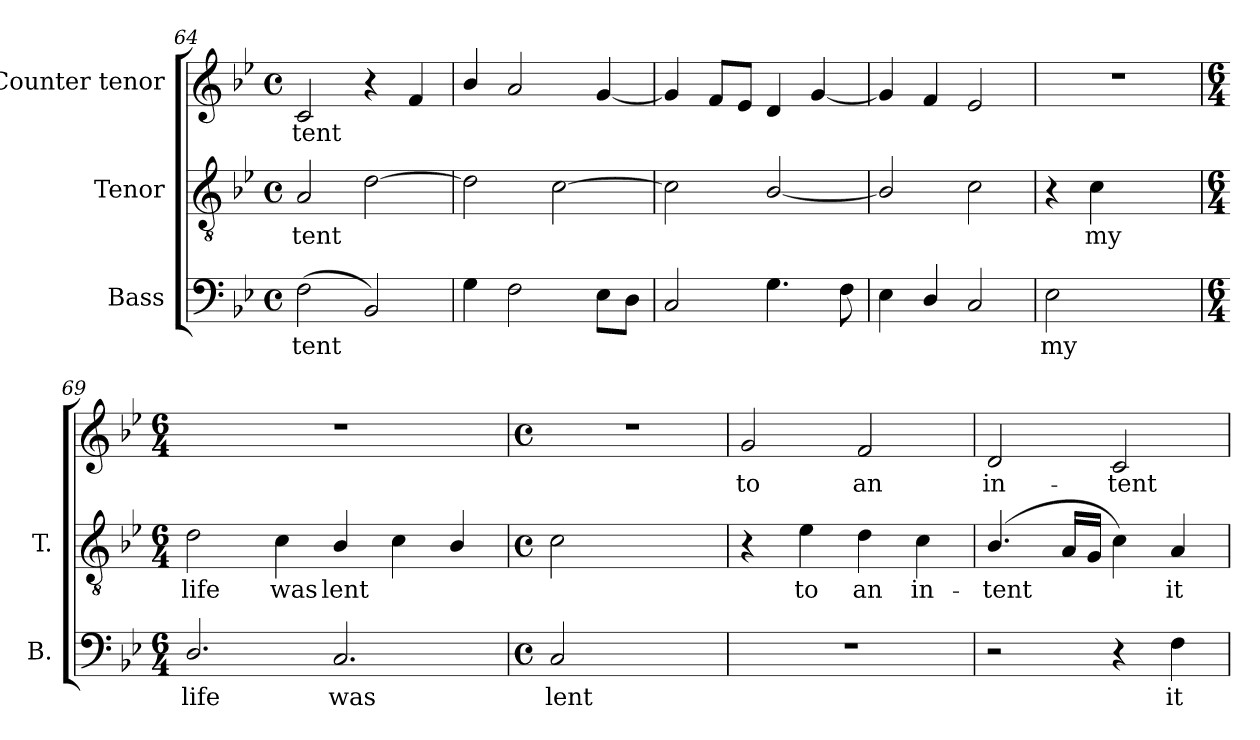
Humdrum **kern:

**kern	**text	**kern	**text	**kern	**text
*part3	*part3	*part2	*part2	*part1	*part1
*staff3	*staff3	*staff2	*staff2	*staff1	*staff1
*I"Bass	*	*I"Tenor	*	*I"Counter tenor	*
*I'B.	*	*I'T.	*	*	*
*clefF4	*	*clefGv2	*	*clefG2	*
*	*	*ITrd7c12	*	*	*
*k[b-e-]	*	*k[b-e-]	*	*k[b-e-]	*
*B-:	*	*B-:	*	*B-:	*
*M4/4	*	*M4/4	*	*M4/4	*
*met(c)	*	*met(c)	*	*met(c)	*
=64	=64	=64	=64	=64	=64
!	!LO:LY:b:color=#000000	!	!	!	!
!	!	!	!LO:LY:b:color=#000000	!	!
!	!	!	!	!	!LO:LY:b:color=#000000
(2Fi\	tent	2AAi/	tent	2ci/	tent
2BB-i/)	.	[2Di\	.	4r	.
.	.	.	.	4fi/	.
=65	=65	=65	=65	=65	=65
4Gi\	.	2Di\]	.	4b-i/	.
2Fi\	.	.	.	2ai/	.
.	.	[2Ci\	.	.	.
8E-i\L	.	.	.	[4gi/	.
8Di\J	.	.	.	.	.
=66	=66	=66	=66	=66	=66
2Ci/	.	2Ci\]	.	4gi/]	.
.	.	.	.	8fi/L	.
.	.	.	.	8e-i/J	.
4.Gi\	.	[2BB-i/	.	4di/	.
.	.	.	.	[4gi/	.
8Fi\	.	.	.	.	.
=67	=67	=67	=67	=67	=67
4E-i\	.	2BB-i/]	.	4gi/]	.
4Di/	.	.	.	4fi/	.
2Ci/	.	2Ci\	.	2e-i/	.
=68	=68	=68	=68	=68	=68
!	!LO:LY:b:color=#000000	!	!	!LO:N:vis=1	!
2E-i\	my	4r	.	1r	.
!	!	!	!LO:LY:b:color=#000000	!	!
.	.	4Ci\	my	.	.
2ryy	.	2ryy	.	.	.
!!LO:LB:g=z
=69	=69	=69	=69	=69	=69
*M6/4	*	*M6/4	*	*M6/4	*
!	!LO:LY:b:color=#000000	!	!	!	!
!	!	!	!LO:LY:b:color=#000000	!LO:N:vis=1	!
2.Di/	life	2Di\	life	1.r	.
!	!	!	!LO:LY:b:color=#000000	!	!
.	.	4Ci\	was	.	.
!	!LO:LY:b:color=#000000	!	!	!	!
!	!	!	!LO:LY:b:color=#000000	!	!
2.Ci/	was	4BB-i/	lent	.	.
.	.	4Ci\	.	.	.
.	.	4BB-i/	.	.	.
=69	=69	=69	=69	=69	=69
*M4/4	*	*M4/4	*	*M4/4	*
*met(c)	*	*met(c)	*	*met(c)	*
!	!LO:LY:b:color=#000000	!	!	!LO:N:vis=1	!
2Ci/	lent	2Ci\	.	1r	.
2ryy	.	2ryy	.	.	.
=70	=70	=70	=70	=70	=70
!	!	!	!	!	!LO:LY:b:color=#000000
1r	.	4r	.	2gi/	to
!	!	!	!LO:LY:b:color=#000000	!	!
.	.	4E-i\	to	.	.
!	!	!	!LO:LY:b:color=#000000	!	!
!	!	!	!	!	!LO:LY:b:color=#000000
.	.	4Di\	an	2fi/	an
!	!	!	!LO:LY:b:color=#000000	!	!
.	.	4Ci\	in-	.	.
=71	=71	=71	=71	=71	=71
!	!	!	!LO:LY:b:color=#000000	!	!
!	!	!	!	!	!LO:LY:b:color=#000000
2r	.	(4.BB-i/	-tent	2di/	in-
.	.	16AAi/LL	.	.	.
.	.	16GGi/JJ	.	.	.
!	!	!	!	!	!LO:LY:b:color=#000000
4r	.	4Ci\)	.	2ci/	-tent
!	!LO:LY:b:color=#000000	!	!	!	!
!	!	!	!LO:LY:b:color=#000000	!	!
4Fi\	it	4AAi/	it	.	.
=	=	=	=	=	=
*-	*-	*-	*-	*-	*-
